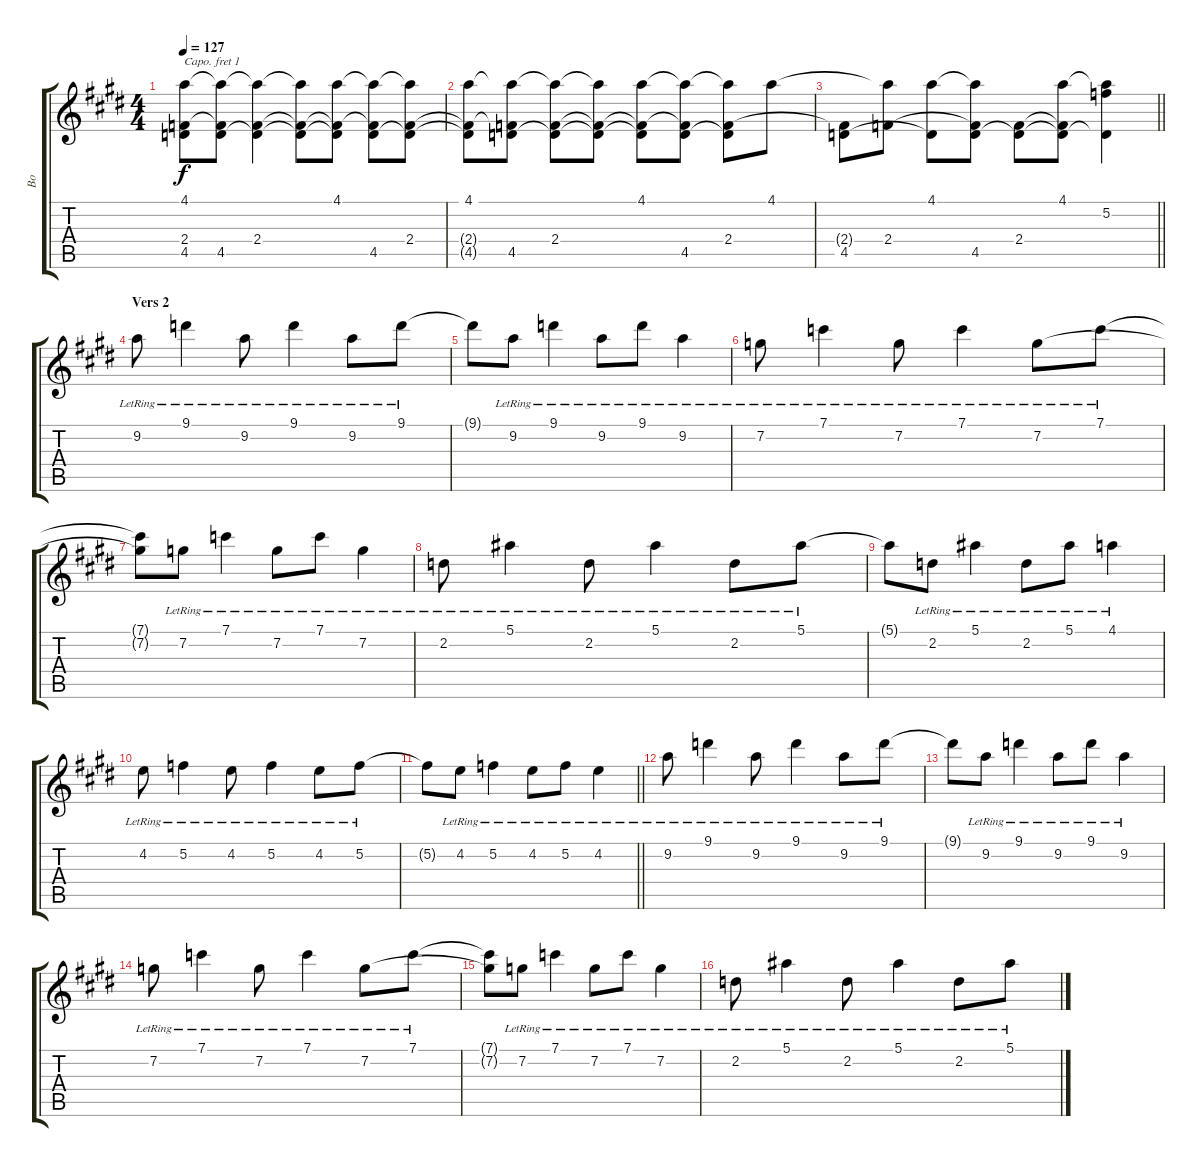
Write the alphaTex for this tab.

\track ("Bo " "Bo ") {instrument electricguitarjazz}
\staff {score tabs}
\capo 1
\tuning (E4 B3 G3 D3 A2 E2) {hide}
\ts (4 4)
\tempo 127
\clef g2
\ks e
(4.1 2.4{t} 4.5).8{dy f} (4.1{t} 2.4{t} 4.5).8 (4.1{t} 2.4 4.5{t}).4 (4.1{t} 2.4{t} 4.5{t}).8 (4.1 2.4{t} 4.5{t}).8 (4.1{t} 2.4{t} 4.5).8 (4.1{t} 2.4 4.5{t}).8 |
(4.1 2.4{t} 4.5{t}).8 (4.1{t} 2.4{t} 4.5).8 (4.1{t} 2.4 4.5{t}).8 (4.1{t} 2.4{t} 4.5{t}).8 (4.1 2.4{t} 4.5{t}).8 (4.1{t} 2.4{t} 4.5).8 (4.1{t} 2.4 4.5{t}).8 4.1.8 |
\barLineRight lightlight
(2.4{t} 4.5).8 (4.1{t} 2.4).8 (4.1 4.5{t}).8 (4.1{t} 2.4{t} 4.5).8 (2.4 4.5{t}).8 (4.1 2.4{t} 4.5{t}).8 (4.1{t} 5.2 4.5{t}).4 |
\section ("" "Vers 2")
9.2{lr}.8 9.1{lr}.4 9.2{lr}.8 9.1{lr}.4 9.2{lr}.8 9.1{lr}.8 |
9.1{t}.8 9.2{lr}.8 9.1{lr}.4 9.2{lr}.8 9.1{lr}.8 9.2{lr}.4 |
7.2{lr}.8 7.1{lr}.4 7.2{lr}.8 7.1{lr}.4 7.2{lr}.8 7.1{lr}.8 |
(7.1{t} 7.2{t}).8 7.2{lr}.8 7.1{lr}.4 7.2{lr}.8 7.1{lr}.8 7.2{lr}.4 |
2.2{lr}.8 5.1{lr}.4 2.2{lr}.8 5.1{lr}.4 2.2{lr}.8 5.1{lr}.8 |
5.1{t}.8 2.2{lr}.8 5.1{lr}.4 2.2{lr}.8 5.1{lr}.8 4.1{lr}.4 |
4.2{lr}.8 5.2{lr}.4 4.2{lr}.8 5.2{lr}.4 4.2{lr}.8 5.2{lr}.8 |
\barLineRight lightlight
5.2{t}.8 4.2{lr}.8 5.2{lr}.4 4.2{lr}.8 5.2{lr}.8 4.2{lr}.4 |
9.2{lr}.8 9.1{lr}.4 9.2{lr}.8 9.1{lr}.4 9.2{lr}.8 9.1{lr}.8 |
9.1{t}.8 9.2{lr}.8 9.1{lr}.4 9.2{lr}.8 9.1{lr}.8 9.2{lr}.4 |
7.2{lr}.8 7.1{lr}.4 7.2{lr}.8 7.1{lr}.4 7.2{lr}.8 7.1{lr}.8 |
(7.1{t} 7.2{t}).8 7.2{lr}.8 7.1{lr}.4 7.2{lr}.8 7.1{lr}.8 7.2{lr}.4 |
2.2{lr}.8 5.1{lr}.4 2.2{lr}.8 5.1{lr}.4 2.2{lr}.8 5.1{lr}.8
